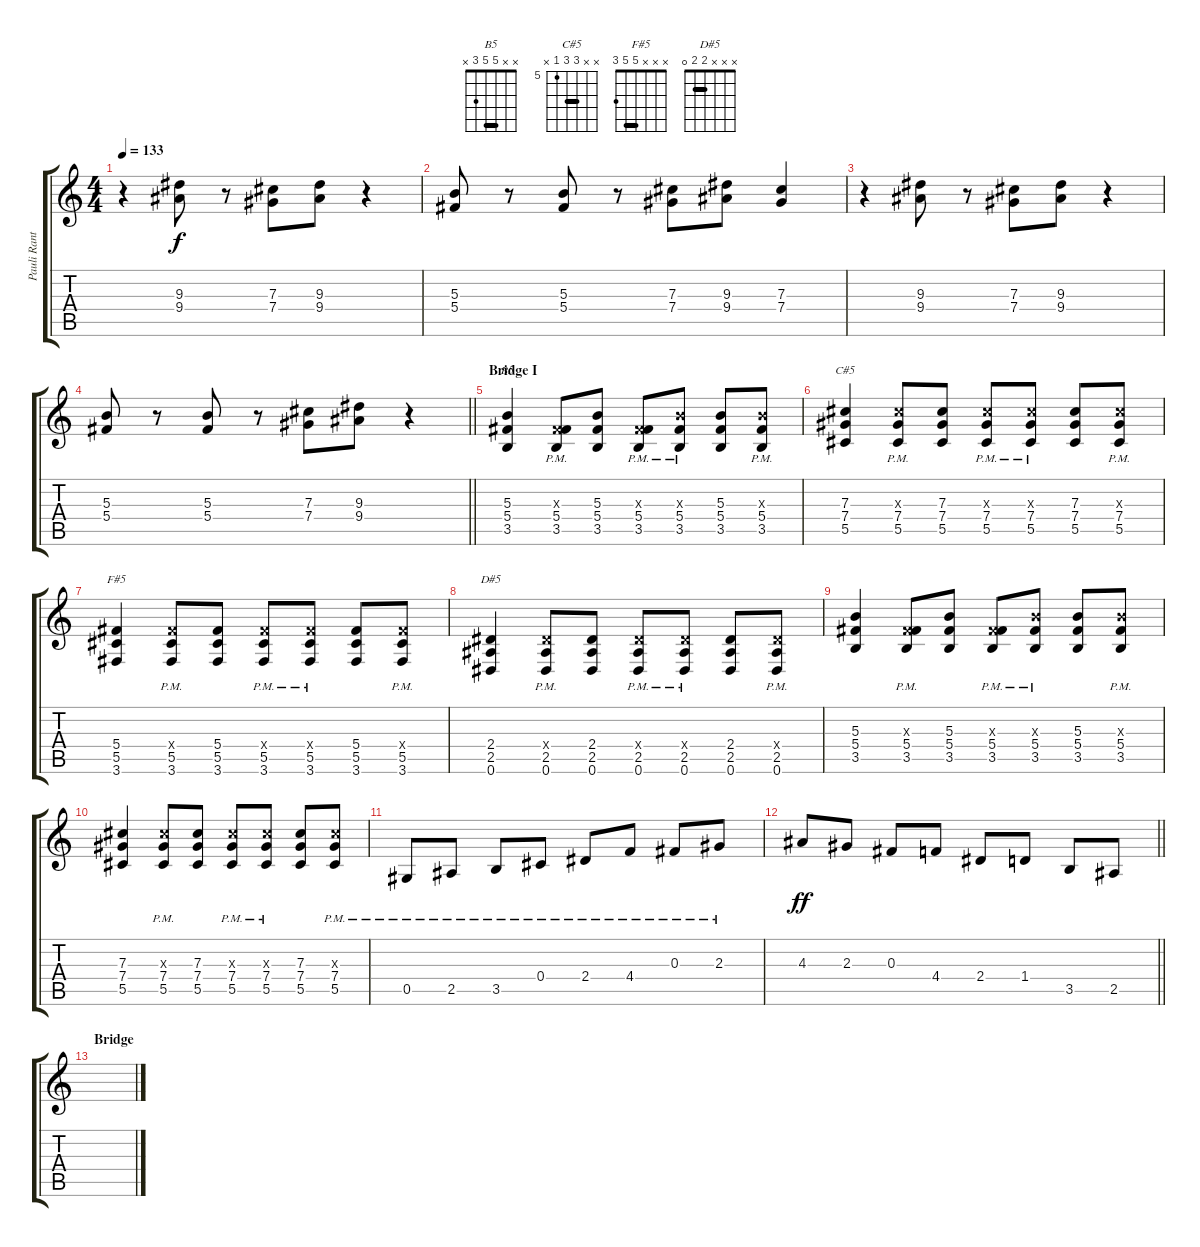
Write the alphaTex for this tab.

\track ("Pauli Rantasalmi - Guitar" "Pauli Rant") {instrument distortionguitar}
\staff {score tabs}
\tuning (Eb4 Bb3 Gb3 Db3 Ab2 Eb2) {hide}
\chord ("B5" x x 5 5 3 x) {barre 5}
\chord ("C#5" x x 7 7 5 x) {firstfret 5 barre 7}
\chord ("F#5" x x x 5 5 3) {barre 5}
\chord ("D#5" x x x 2 2 0) {barre 2}
\ts (4 4)
\tempo 133
\clef g2
\ks c
r.4{dy f} (9.3 9.4).8 r.8 (7.3 7.4).8 (9.3 9.4).8 r.4 |
(5.3 5.4).8 r.8 (5.3 5.4).8 r.8 (7.3 7.4).8 (9.3 9.4).8 (7.3 7.4).4 |
r.4 (9.3 9.4).8 r.8 (7.3 7.4).8 (9.3 9.4).8 r.4 |
\barLineRight lightlight
(5.3 5.4).8 r.8 (5.3 5.4).8 r.8 (7.3 7.4).8 (9.3 9.4).8 r.4 |
\section ("" "Bridge I")
(5.3 5.4 3.5).4{ch "B5"} (0.3{x} 5.4{pm} 3.5{pm}).8 (5.3 5.4 3.5).8 (0.3{x} 5.4{pm} 3.5{pm}).8 (5.3{x} 5.4{pm} 3.5{pm}).8 (5.3 5.4 3.5).8 (5.3{x} 5.4{pm} 3.5{pm}).8 |
(7.3 7.4 5.5).4{ch "C#5"} (7.3{x} 7.4{pm} 5.5{pm}).8 (7.3 7.4 5.5).8 (7.3{x} 7.4{pm} 5.5{pm}).8 (7.3{x} 7.4{pm} 5.5{pm}).8 (7.3 7.4 5.5).8 (7.3{x} 7.4{pm} 5.5{pm}).8 |
(5.4 5.5 3.6).4{ch "F#5"} (5.4{x} 5.5{pm} 3.6{pm}).8 (5.4 5.5 3.6).8 (5.4{x} 5.5{pm} 3.6{pm}).8 (5.4{x} 5.5{pm} 3.6{pm}).8 (5.4 5.5 3.6).8 (5.4{x} 5.5{pm} 3.6{pm}).8 |
(2.4 2.5 0.6).4{ch "D#5"} (2.4{x} 2.5{pm} 0.6{pm}).8 (2.4 2.5 0.6).8 (2.4{x} 2.5{pm} 0.6{pm}).8 (2.4{x} 2.5{pm} 0.6{pm}).8 (2.4 2.5 0.6).8 (2.4{x} 2.5{pm} 0.6{pm}).8 |
(5.3 5.4 3.5).4 (0.3{x} 5.4{pm} 3.5{pm}).8 (5.3 5.4 3.5).8 (0.3{x} 5.4{pm} 3.5{pm}).8 (5.3{x} 5.4{pm} 3.5{pm}).8 (5.3 5.4 3.5).8 (5.3{x} 5.4{pm} 3.5{pm}).8 |
(7.3 7.4 5.5).4 (7.3{x} 7.4{pm} 5.5{pm}).8 (7.3 7.4 5.5).8 (7.3{x} 7.4{pm} 5.5{pm}).8 (7.3{x} 7.4{pm} 5.5{pm}).8 (7.3 7.4 5.5).8 (7.3{x} 7.4{pm} 5.5{pm}).8 |
0.5{pm}.8 2.5{pm}.8 3.5{pm}.8 0.4{pm}.8 2.4{pm}.8 4.4{pm}.8 0.3{pm}.8 2.3{pm}.8 |
\barLineRight lightlight
4.3.8{dy ff} 2.3.8 0.3.8 4.4.8 2.4.8 1.4.8 3.5.8 2.5.8 |
\section ("" "Bridge")
